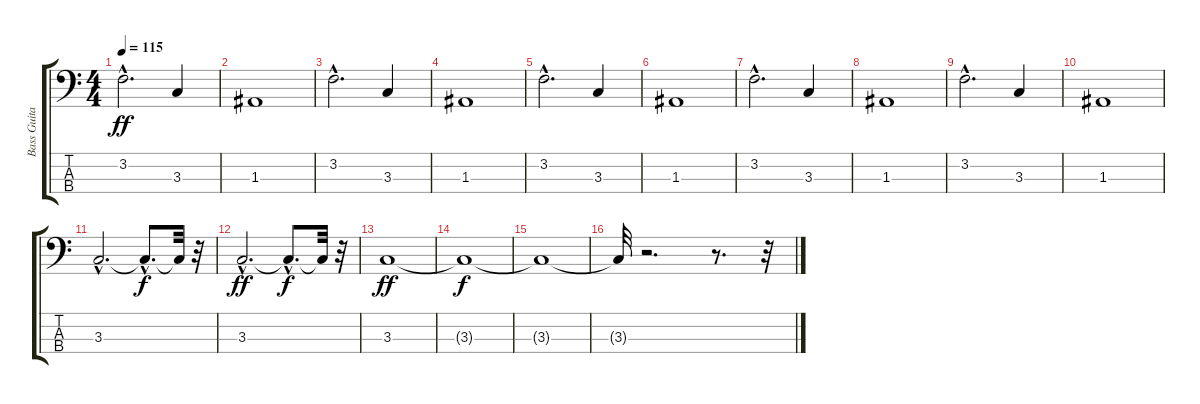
\track ("Bass Guitar I" "Bass Guita") {instrument acousticbass}
\staff {score tabs}
\tuning (G2 D2 A1 E1) {hide}
\ts (4 4)
\tempo 115
\clef f4
\ks c
3.2{hac}.2{d dy ff} 3.3.4 |
1.3.1 |
3.2{hac}.2{d} 3.3.4 |
1.3.1 |
3.2{hac}.2{d} 3.3.4 |
1.3.1 |
3.2{hac}.2{d} 3.3.4 |
1.3.1 |
3.2{hac}.2{d} 3.3.4 |
1.3.1 |
3.3{hac}.2{d} 3.3{hac t}.8{d dy f} 3.3{t}.32 r.32 |
3.3{hac}.2{d dy ff} 3.3{hac t}.8{d dy f} 3.3{t}.32 r.32 |
3.3.1{dy ff} |
3.3{t}.1{dy f} |
3.3{t}.1 |
3.3{t}.32 r.2{d} r.8{d} r.32
